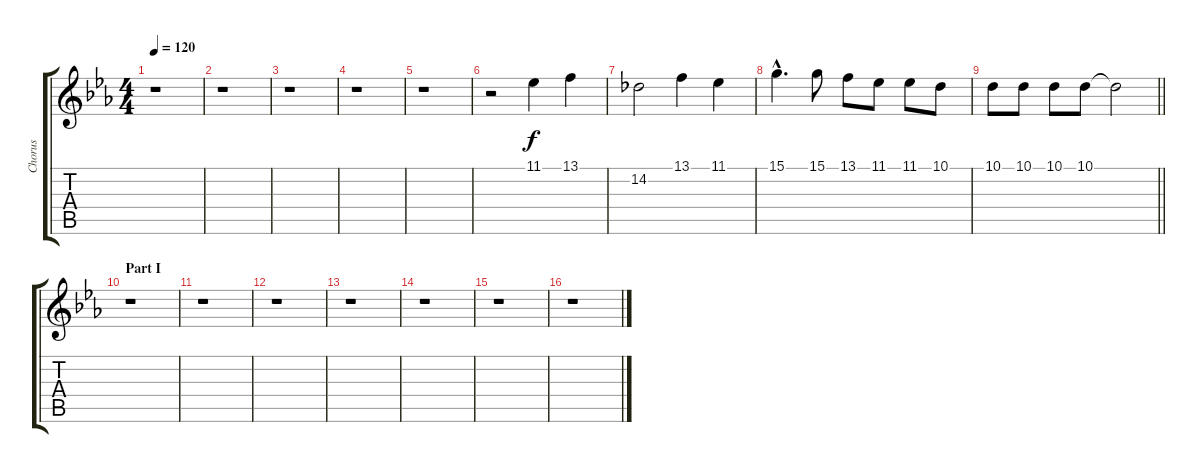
\track ("Chorus" "Chorus") {instrument trumpet}
\staff {score tabs}
\tuning (E4 B3 G3 D3 A2 E2) {hide}
\ts (4 4)
\tempo 120
\clef g2
\ks eb
r.1{dy f} |
r.1 |
r.1 |
r.1 |
r.1 |
r.2 11.1.4 13.1.4 |
14.2.2 13.1.4 11.1.4 |
15.1{hac}.4{d} 15.1.8 13.1.8 11.1.8 11.1.8 10.1.8 |
\barLineRight lightlight
10.1.8 10.1.8 10.1.8 10.1.8 10.1{t}.2 |
\section ("" "Part I")
r.1 |
r.1 |
r.1 |
r.1 |
r.1 |
r.1 |
r.1
